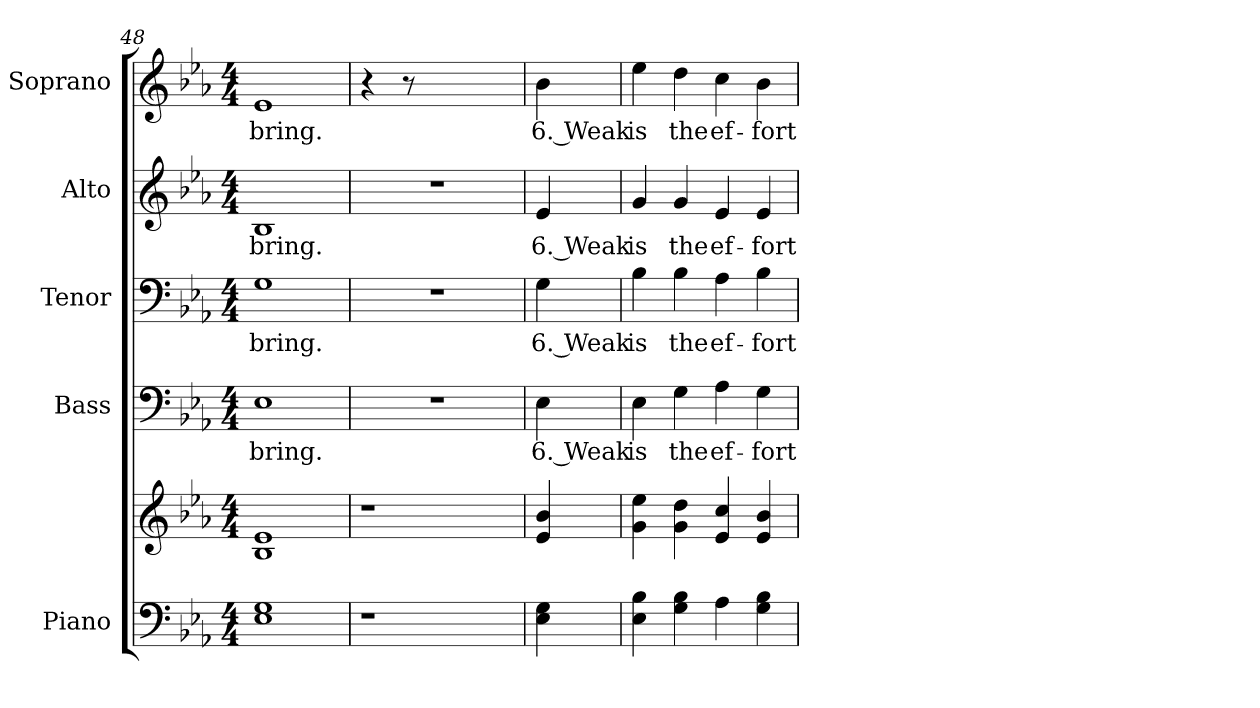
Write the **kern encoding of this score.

**kern	**kern	**kern	**text	**kern	**text	**kern	**text	**kern	**text
*part5	*part5	*part4	*part4	*part3	*part3	*part2	*part2	*part1	*part1
*staff6	*staff5	*staff4	*staff4	*staff3	*staff3	*staff2	*staff2	*staff1	*staff1
*I"Piano	*	*I"Bass	*	*I"Tenor	*	*I"Alto	*	*I"Soprano	*
*I'Pno.	*	*I'B.	*	*I'T.	*	*I'A.	*	*I'S.	*
*clefF4	*clefG2	*clefF4	*	*clefF4	*	*clefG2	*	*clefG2	*
*k[b-e-a-]	*k[b-e-a-]	*k[b-e-a-]	*	*k[b-e-a-]	*	*k[b-e-a-]	*	*k[b-e-a-]	*
*E-:	*E-:	*E-:	*	*E-:	*	*E-:	*	*E-:	*
*M4/4	*M4/4	*M4/4	*	*M4/4	*	*M4/4	*	*M4/4	*
=48	=48	=48	=48	=48	=48	=48	=48	=48	=48
!	!	!	!LO:LY:b:color=#000000	!	!	!	!	!	!
!	!	!	!	!	!LO:LY:b:color=#000000	!	!	!	!
!	!	!	!	!	!	!	!LO:LY:b:color=#000000	!	!
!	!	!	!	!	!	!	!	!	!LO:LY:b:color=#000000
1E-i 1Gi	1B-i 1e-i	1E-i	bring.	1Gi	bring.	1B-i	bring.	1e-i	bring.
!!LO:PB:g=z
=49	=49	=49	=49	=49	=49	=49	=49	=49	=49
!LO:N:vis=1	!LO:N:vis=1	!LO:N:vis=1	!	!LO:N:vis=1	!	!LO:N:vis=1	!	!	!
4.r	4.r	1r	.	1r	.	1r	.	4r	.
.	.	.	.	.	.	.	.	8r	.
2ryy	2ryy	.	.	.	.	.	.	2ryy	.
8ryy	8ryy	.	.	.	.	.	.	8ryy	.
=50	=50	=50	=50	=50	=50	=50	=50	=50	=50
!	!	!	!LO:LY:b:color=#000000	!	!	!	!	!	!
!	!	!	!	!	!LO:LY:b:color=#000000	!	!	!	!
!	!	!	!	!	!	!	!LO:LY:b:color=#000000	!	!
!	!	!	!	!	!	!	!	!	!LO:LY:b:color=#000000
4E-i\ 4Gi	4e-i/ 4b-i	4E-i\	6. Weak	4Gi\	6. Weak	4e-i/	6. Weak	4b-i\	6. Weak
=51	=51	=51	=51	=51	=51	=51	=51	=51	=51
!	!	!	!LO:LY:b:color=#000000	!	!	!	!	!	!
!	!	!	!	!	!LO:LY:b:color=#000000	!	!	!	!
!	!	!	!	!	!	!	!LO:LY:b:color=#000000	!	!
!	!	!	!	!	!	!	!	!	!LO:LY:b:color=#000000
4E-i\ 4B-i	4gi\ 4ee-i	4E-i\	is	4B-i\	is	4gi/	is	4ee-i\	is
!	!	!	!LO:LY:b:color=#000000	!	!	!	!	!	!
!	!	!	!	!	!LO:LY:b:color=#000000	!	!	!	!
!	!	!	!	!	!	!	!LO:LY:b:color=#000000	!	!
!	!	!	!	!	!	!	!	!	!LO:LY:b:color=#000000
4Gi\ 4B-i	4gi\ 4ddi	4Gi\	the	4B-i\	the	4gi/	the	4ddi\	the
!	!	!	!LO:LY:b:color=#000000	!	!	!	!	!	!
!	!	!	!	!	!LO:LY:b:color=#000000	!	!	!	!
!	!	!	!	!	!	!	!LO:LY:b:color=#000000	!	!
!	!	!	!	!	!	!	!	!	!LO:LY:b:color=#000000
4A-i\	4e-i/ 4cci	4A-i\	ef-	4A-i\	ef-	4e-i/	ef-	4cci\	ef-
!	!	!	!LO:LY:b:color=#000000	!	!	!	!	!	!
!	!	!	!	!	!LO:LY:b:color=#000000	!	!	!	!
!	!	!	!	!	!	!	!LO:LY:b:color=#000000	!	!
!	!	!	!	!	!	!	!	!	!LO:LY:b:color=#000000
4Gi\ 4B-i	4e-i/ 4b-i	4Gi\	-fort	4B-i\	-fort	4e-i/	-fort	4b-i\	-fort
=	=	=	=	=	=	=	=	=	=
*-	*-	*-	*-	*-	*-	*-	*-	*-	*-
